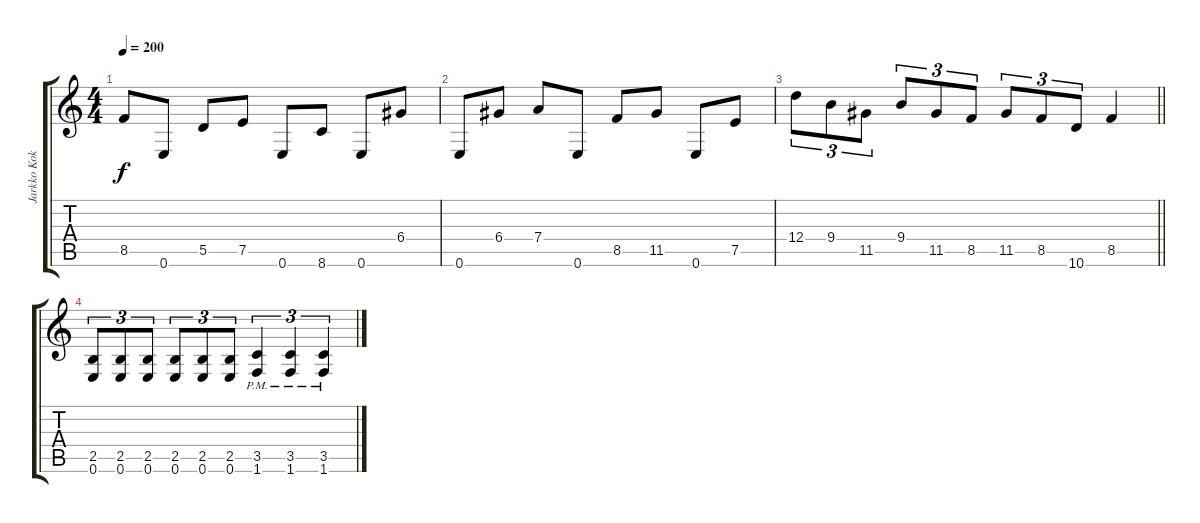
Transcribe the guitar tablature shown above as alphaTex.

\track ("Jarkko Kokko (guitar)" "Jarkko Kok") {instrument distortionguitar}
\staff {score tabs}
\tuning (E4 B3 G3 D3 A2 E2) {hide}
\ts (4 4)
\tempo 200
\clef g2
\ks c
8.5.8{dy f} 0.6.8 5.5.8 7.5.8 0.6.8 8.6.8 0.6.8 6.4.8 |
0.6.8 6.4.8 7.4.8 0.6.8 8.5.8 11.5.8 0.6.8 7.5.8 |
\barLineRight lightlight
12.4.8{tu (3 2)} 9.4.8{tu (3 2)} 11.5.8{tu (3 2)} 9.4.8{tu (3 2)} 11.5.8{tu (3 2)} 8.5.8{tu (3 2)} 11.5.8{tu (3 2)} 8.5.8{tu (3 2)} 10.6.8{tu (3 2)} 8.5.4 |
(2.5 0.6).8{tu (3 2)} (2.5 0.6).8{tu (3 2)} (2.5 0.6).8{tu (3 2)} (2.5 0.6).8{tu (3 2)} (2.5 0.6).8{tu (3 2)} (2.5 0.6).8{tu (3 2)} (3.5{pm} 1.6{pm}).4{tu (3 2)} (3.5{pm} 1.6{pm}).4{tu (3 2)} (3.5{pm} 1.6{pm}).4{tu (3 2)}
